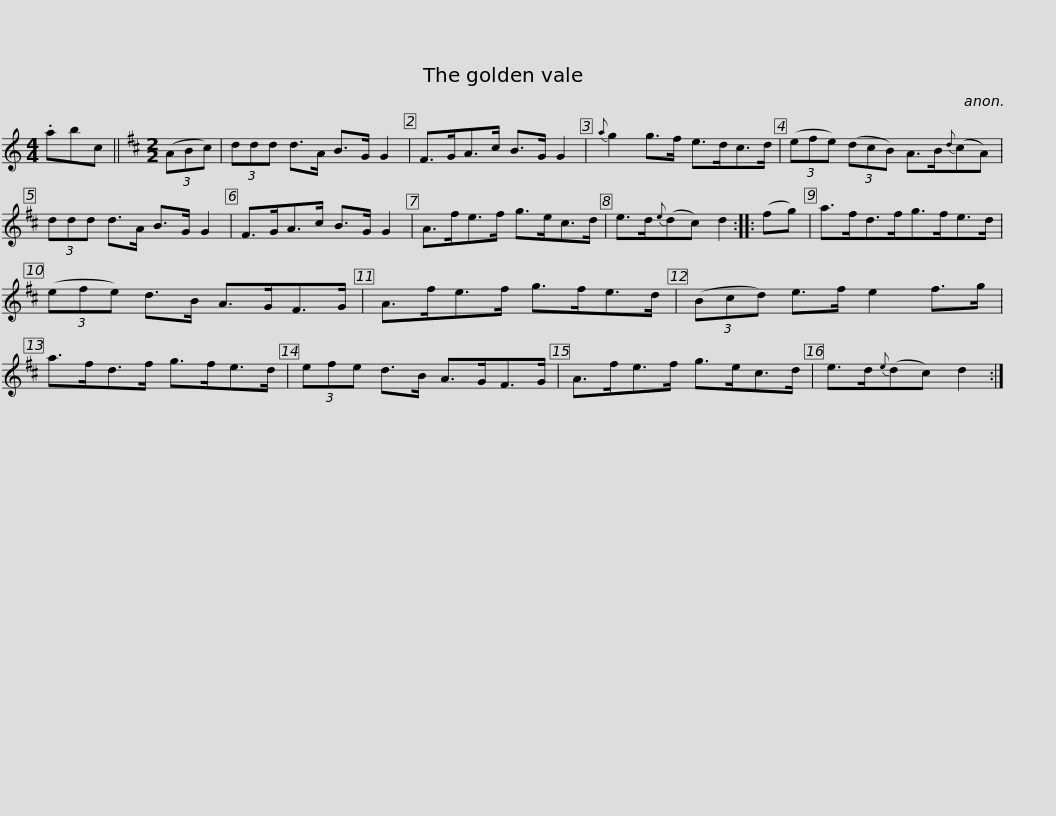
X:1
L:1/8
M:4/4
I:linebreak $
K:C
V:1 treble
V:1
 .abc ||[K:D][M:2/2] (3(ABc) | (3ddd d>A B>G G2 | F>GA>c B>G G2 |{a} g2 g>f e>dc>d | %5
 (3(efe) (3(dcB) A>B{d}(cA) |$ (3ddd d>A B>G G2 | F>GA>c B>G G2 | A>fe>f g>ec>d | e>d{e}(dc) d2 :: %10
 (fg) |$ a>fd>fg>fe>d | (3(efe) d>B A>GF>G | A>fe>f g>fe>d | (3(Bcd) e>f e2 f>g |$ %15
 a>fd>f g>fe>d | (3efe d>B A>GF>G | A>fe>f g>ec>d | e>d{e}(dc) d2 :| %19
